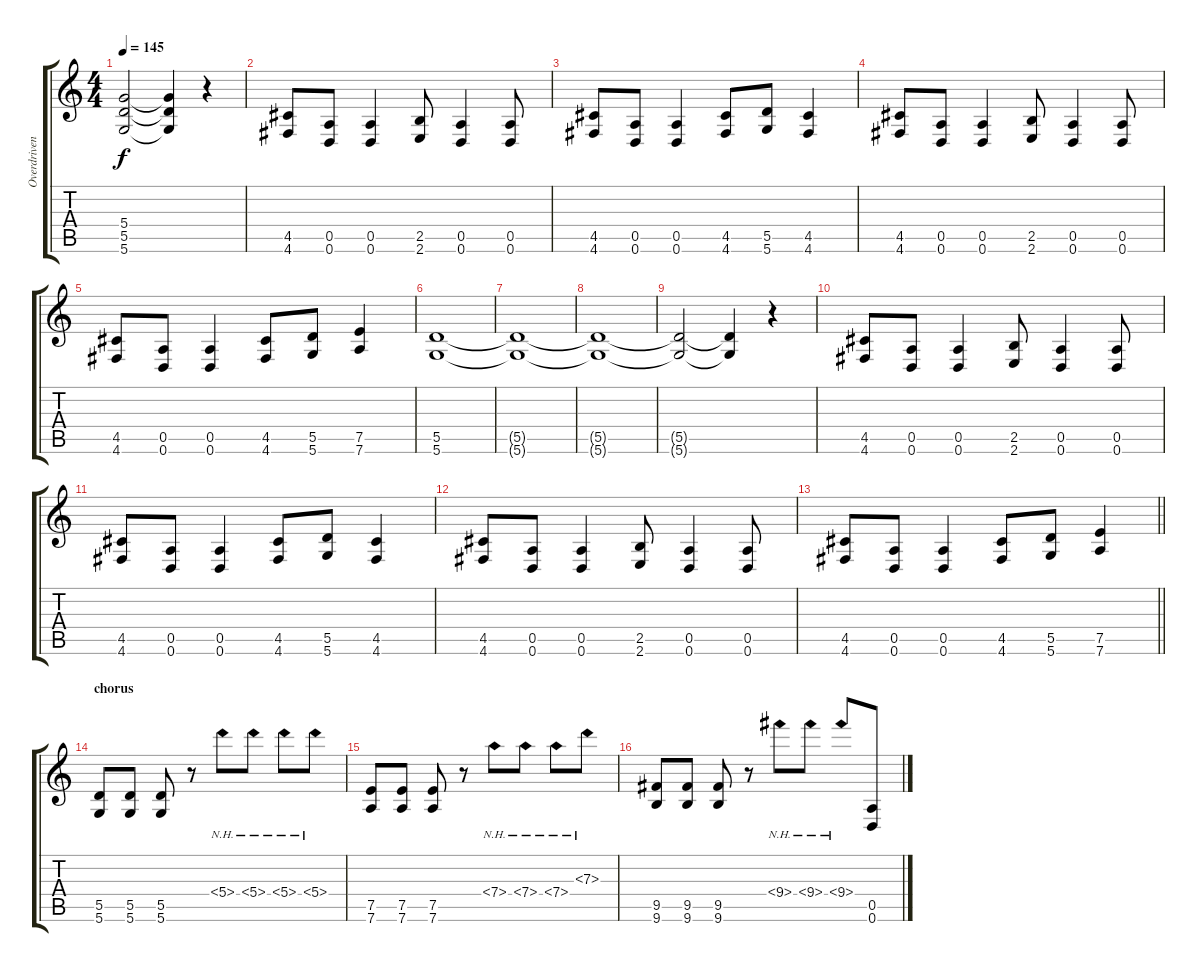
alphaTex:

\track ("Overdriven Guitar" "Overdriven") {instrument overdrivenguitar}
\staff {score tabs}
\tuning (E4 B3 G3 D3 A2 D2) {hide}
\ts (4 4)
\tempo 145
\clef g2
\ks c
(5.4{t} 5.5{t} 5.6{t}).2{dy f} (5.4{t} 5.5{t} 5.6{t}).4 r.4 |
(4.5 4.6).8 (0.5 0.6).8 (0.5 0.6).4 (2.5 2.6).8 (0.5 0.6).4 (0.5 0.6).8 |
(4.5 4.6).8 (0.5 0.6).8 (0.5 0.6).4 (4.5 4.6).8 (5.5 5.6).8 (4.5 4.6).4 |
(4.5 4.6).8 (0.5 0.6).8 (0.5 0.6).4 (2.5 2.6).8 (0.5 0.6).4 (0.5 0.6).8 |
(4.5 4.6).8 (0.5 0.6).8 (0.5 0.6).4 (4.5 4.6).8 (5.5 5.6).8 (7.5 7.6).4 |
(5.5 5.6).1 |
(5.5{t} 5.6{t}).1 |
(5.5{t} 5.6{t}).1 |
(5.5{t} 5.6{t}).2 (5.5{t} 5.6{t}).4 r.4 |
(4.5 4.6).8 (0.5 0.6).8 (0.5 0.6).4 (2.5 2.6).8 (0.5 0.6).4 (0.5 0.6).8 |
(4.5 4.6).8 (0.5 0.6).8 (0.5 0.6).4 (4.5 4.6).8 (5.5 5.6).8 (4.5 4.6).4 |
(4.5 4.6).8 (0.5 0.6).8 (0.5 0.6).4 (2.5 2.6).8 (0.5 0.6).4 (0.5 0.6).8 |
\barLineRight lightlight
(4.5 4.6).8 (0.5 0.6).8 (0.5 0.6).4 (4.5 4.6).8 (5.5 5.6).8 (7.5 7.6).4 |
\section ("" "chorus")
(5.5 5.6).8 (5.5 5.6).8 (5.5 5.6).8 r.8 5.4{nh}.8 5.4{nh}.8 5.4{nh}.8 5.4{nh}.8 |
(7.5 7.6).8 (7.5 7.6).8 (7.5 7.6).8 r.8 7.4{nh}.8 7.4{nh}.8 7.4{nh}.8 7.3{nh}.8 |
(9.5 9.6).8 (9.5 9.6).8 (9.5 9.6).8 r.8 9.4{nh}.8 9.4{nh}.8 9.4{nh}.8 (0.5 0.6).8
